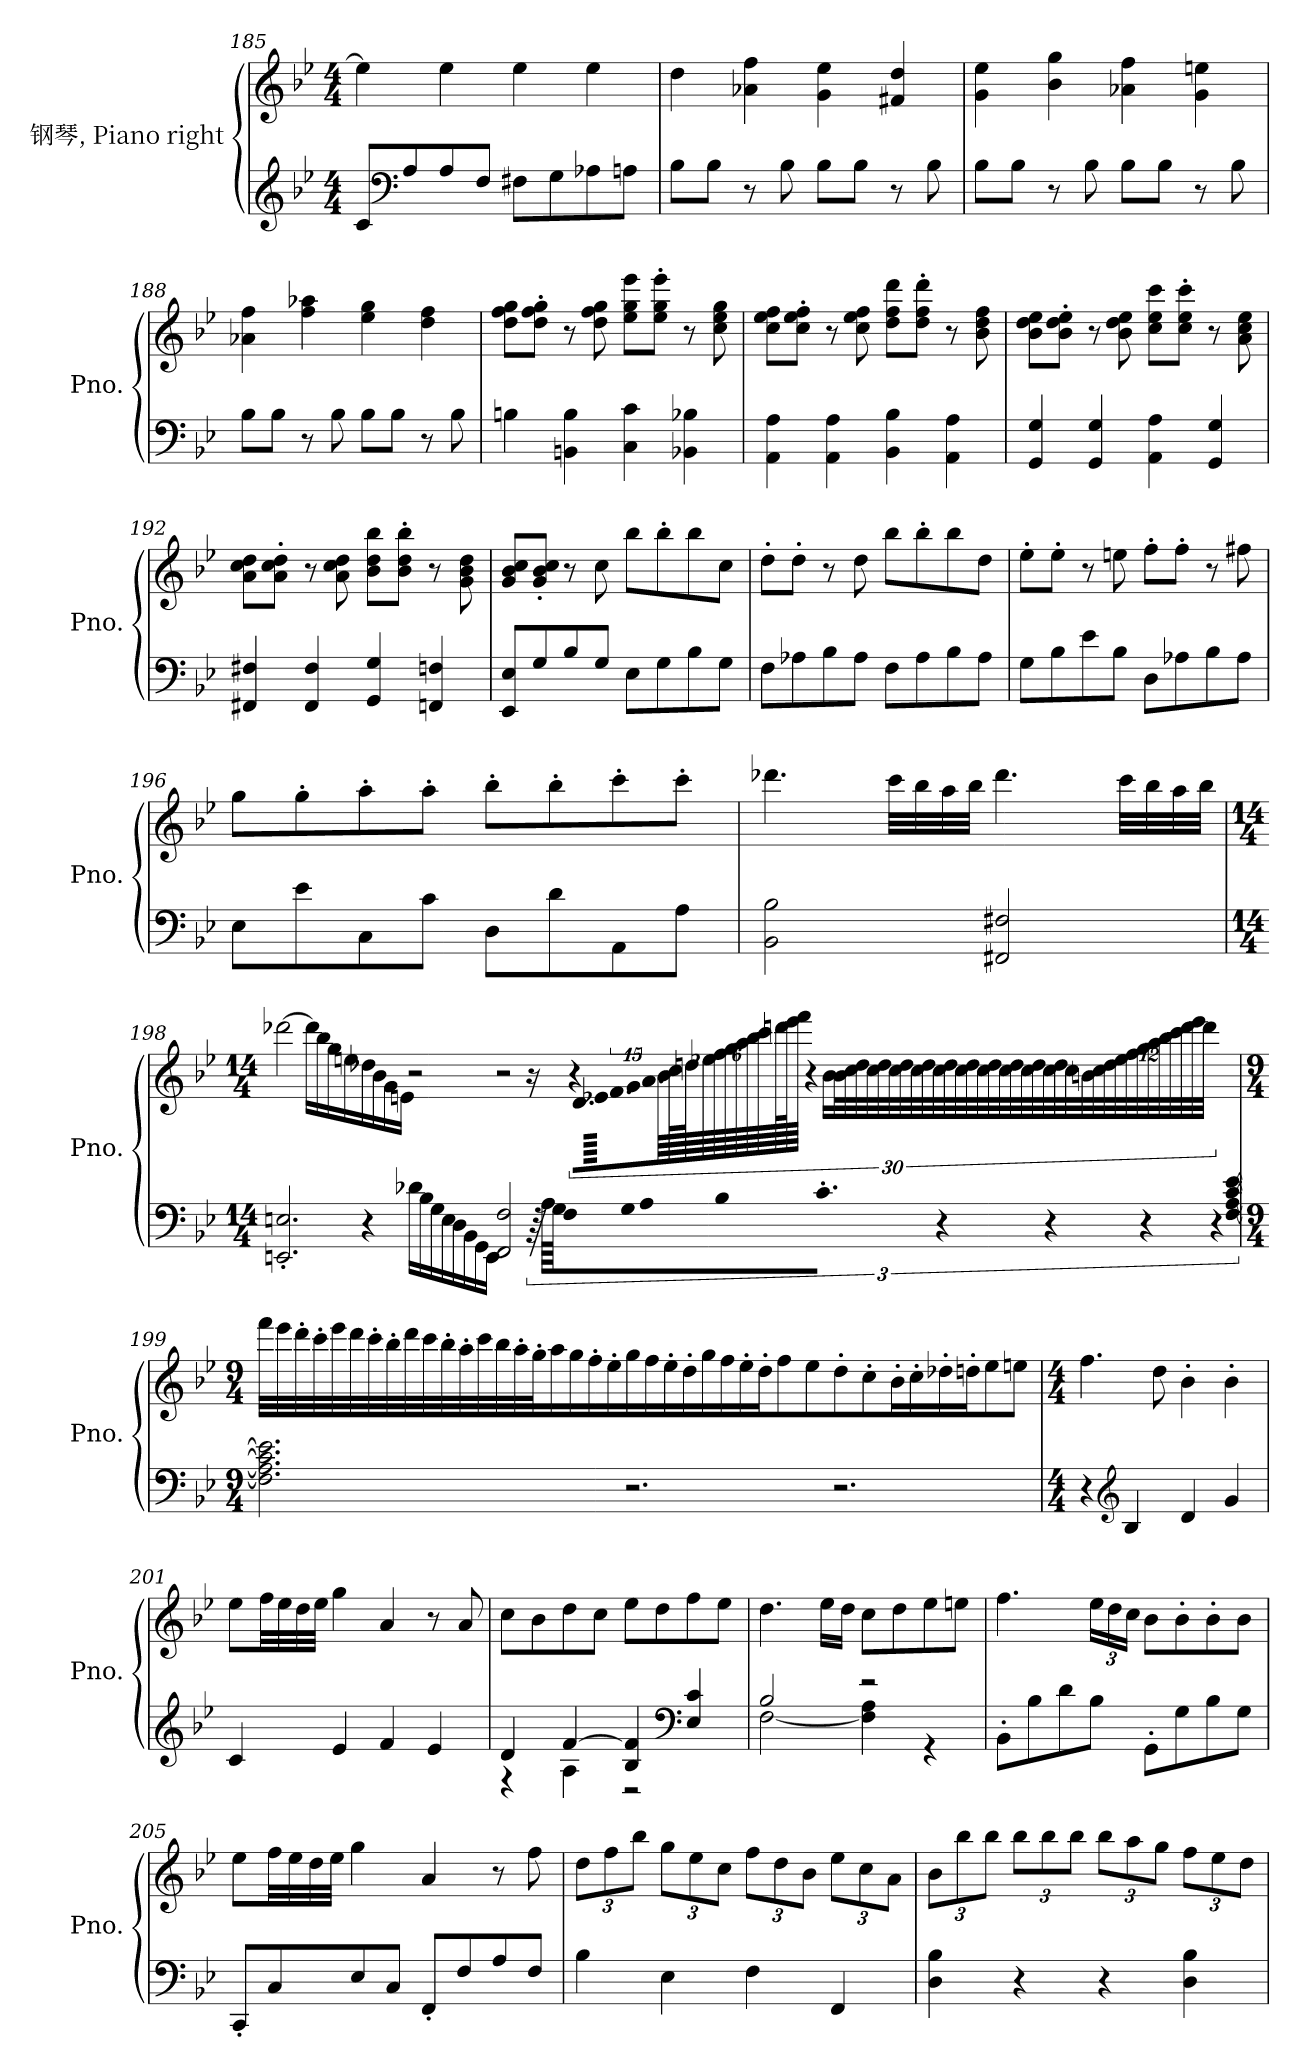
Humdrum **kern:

**kern	**kern
*part1	*part1
*staff2	*staff1
*I"钢琴, Piano right	*
*I'Pno.	*
!!LO:LB:g=z
*clefG2	*clefG2
*k[b-e-]	*k[b-e-]
*M4/4	*M4/4
*MM163	*MM163
=185	=185
8c/L	4ee-\]
*clefF4	*
8A/	.
*	*MM161
8A/	4ee-\
8F/J	.
8F#X\L	4ee-\
8G\	.
8A-X\	4ee-\
8An\J	.
=186	=186
*	*MM161
8B-\L	4dd\
8B-\J	.
*	*MM167
8r	4a-X\ 4ff\
8B-\	.
8B-\L	4g\ 4ee-\
8B-\J	.
8r	4f#X/ 4dd/
8B-\	.
=187	=187
*	*MM160
8B-\L	4g\ 4ee-\
8B-\J	.
*	*MM167
8r	4b-\ 4gg\
8B-\	.
8B-\L	4a-X\ 4ff\
8B-\J	.
8r	4g\ 4een\
8B-\	.
=188	=188
*	*MM162
8B-\L	4a-X\ 4ff\
8B-\J	.
*	*MM165
8r	4ff\ 4aa-X\
8B-\	.
8B-\L	4ee-\ 4gg\
8B-\J	.
8r	4dd\ 4ff\
8B-\	.
!!LO:LB:g=z
=189	=189
4Bn\	8dd\ 8ff\ 8gg\L
.	8dd\' 8ff\' 8gg\'J
4BBn\ 4B\	8r
*	*MM164
.	8dd\ 8ff\ 8gg\
4C\ 4c\	8ee-\ 8gg\ 8eee-\L
.	8ee-\' 8gg\' 8eee-\'J
4BB-X\ 4B-X\	8r
*	*MM166
.	8cc\ 8ee-\ 8gg\
=190	=190
4AA\ 4A\	8cc\ 8ee-\ 8ff\L
.	8cc\' 8ee-\' 8ff\'J
4AA\ 4A\	8r
.	8cc\ 8ee-\ 8ff\
4BB-\ 4B-\	8dd\ 8ff\ 8ddd\L
.	8dd\' 8ff\' 8ddd\'J
4AA\ 4A\	8r
*	*MM164
.	8b-\ 8dd\ 8ff\
=191	=191
4GG/ 4G/	8b-\ 8dd\ 8ee-\L
.	8b-\' 8dd\' 8ee-\'J
4GG/ 4G/	8r
.	8b-\ 8dd\ 8ee-\
4AA\ 4A\	8cc\ 8ee-\ 8ccc\L
.	8cc\' 8ee-\' 8ccc\'J
4GG/ 4G/	8r
.	8a\ 8cc\ 8ee-\
=192	=192
4FF#X/ 4F#X/	8a\ 8cc\ 8dd\L
.	8a\' 8cc\' 8dd\'J
4FF#/ 4F#/	8r
*	*MM165
.	8a\ 8cc\ 8dd\
4GG/ 4G/	8b-\ 8dd\ 8bb-\L
.	8b-\' 8dd\' 8bb-\'J
4FFn/ 4Fn/	8r
*	*MM164
.	8g\ 8b-\ 8dd\
!!LO:LB:g=z
=193	=193
8EE-/ 8E-/L	8g/ 8b-/ 8cc/L
8G/	8g/' 8b-/' 8cc/'J
8B-/	8r
*	*MM166
8G/J	8cc\
8E-\L	8bb-\L
8G\	8bb-'\
8B-\	8bb-\
*	*MM164
8G\J	8cc\J
=194	=194
8F\L	8dd'\L
8A-X\	8dd'\J
8B-\	8r
*	*MM167
8A-\J	8dd\
8F\L	8bb-\L
8A-\	8bb-'\
8B-\	8bb-\
*	*MM164
8A-\J	8dd\J
=195	=195
8G\L	8ee-'\L
8B-\	8ee-'\J
8e-\	8r
8B-\J	8een\
8D\L	8ff'\L
8A-X\	8ff'\J
8B-\	8r
8A-\J	8ff#X\
=196	=196
8E-\L	8gg\L
8e-\	8gg'\
*	*MM163
8C\	8aa'\
8c\J	8aa'\J
8D\L	8bb-'\L
8d\	8bb-'\
8AA\	8ccc'\
8A\J	8ccc'\J
!!LO:LB:g=z
=197	=197
2BB-\ 2B-\	4.ddd-X\
.	32ccc\LLL
.	32bb-\
.	32aa\
.	32bb-\JJJ
*	*MM150
2FF#X/ 2F#X/	4.ddd-\
.	32ccc\LLL
.	32bb-\
.	32aa\
.	32bb-\JJJ
!!LO:PB:g=z
=198	=198
*M14/4	*M14/4
*	*MM107
2.EEn/' 2.En/'	[2ddd-X\
*	*MM175
.	16ddd-\LL]
.	16bb-\
.	16gg\
.	16een\
*	*MM166
4r	16dd-X\
.	16b-\
.	16g\
.	16en\JJ
16d-X\LL	2r
16B-\	.
16G\	.
16E\	.
16D\	.
16BB-\	.
16GG\	.
16EE\JJ	.
*	*MM110
2FF/ 2F/	2r
*	*MM24
96r	16r
96A\LLLL	.
96G\	.
128F\L	.
128G\J	.
64A\	.
!	!LO:N:vis=64
128B-\K	960%17r
64.c'\JJJJ	.
!	!LO:N:vis=256.
.	1920%17d\LLLLL
!	!LO:N:vis=256.
.	1920%17e-X\
32r	.
.	1920ryy
!	!LO:N:vis=256.
.	1920%17f\
!	!LO:N:vis=256.
.	1920%17g\
!	!LO:N:vis=256.
.	1920%17a\J
8r	64b-\
.	128cc\L
.	128ddn\J
*	*Xbrackettup
.	96ee-X\
.	96ff\
*	*MM32
.	96gg\
.	96aa\
*	*MM33
.	96bb-\
.	96ccc\
*	*MM34
.	128dddn\L
.	128eee-\J
.	64fff\JJJJ
*	*MM68
4r	4r
*	*MM78
2r	16b-\LL
*	*MM80
.	32b-\L
.	32cc\
.	32dd\
.	32cc\
.	32dd\
.	32cc\
*	*MM87
.	32dd\
.	32cc\
*	*MM90
.	32dd\
*	*MM91
.	32cc\
.	32dd\
*	*MM93
.	32cc\
.	32dd\
*	*MM95
.	32cc\
[2F\ [2A\ [2c\ [2e-\	32dd\
.	32cc\
.	32dd\
.	32cc\
.	32dd\
.	32cc\
.	32dd\
.	32cc\
*	*MM63
.	48bn\
.	48cc\
*	*MM64
.	48dd\
.	48ee-\
.	48ff\
.	48gg\
*	*MM67
.	48aa\
.	48bb-\
*	*MM69
.	48ccc\
.	48ddd\
.	48eee-\
.	48ddd\JJJ
!!LO:LB:g=z
=199	=199
*M9/4	*M9/4
*	*MM88
2.F\] 2.A\] 2.c\] 2.e-\]	32fff\LLL
.	32eee-\
.	32ddd'\
.	32ccc'\
.	32eee-\
.	32ddd\
.	32ccc'\
.	32bb-'\
.	32ddd\
.	32ccc\
.	32bb-'\
.	32aa'\
.	32ccc\
.	32bb-\
.	32aa'\
.	32gg'\J
*	*MM89
.	16aa\
.	16gg\
.	16ff'\
.	16ee-'\
*	*MM87
2.r	16gg\
.	16ff\
.	16ee-'\
.	16dd'\
.	16gg\
.	16ff\
.	16ee-'\
.	16dd'\J
*	*MM84
.	8ff\
.	8ee-\
2.r	8dd'\
.	8cc'\
.	16b-'\L
.	16cc'\
.	16dd-X'\
*	*MM76
.	16ddn'\J
*	*MM30
.	8ee-\
*	*MM23
.	8een\J
!!LO:LB:g=z
=200	=200
*M4/4	*M4/4
*	*MM165
4r	4.ff\
*clefG2	*
4B-/	.
.	8dd\
4d/	4b-'\
*	*MM159
4g/	4b-'\
=201	=201
*	*MM165
4c/	8ee-\L
.	32ff\LL
.	32ee-\
.	32dd\
.	32ee-\JJJ
4e-/	4gg\
*	*MM164
4f/	4a/
4e-/	8r
.	8a/
=202	=202
*	*MM165
*^	*
4d/	4r	8cc\L
.	.	8b-\
[4f/	4A\	8dd\
.	.	8cc\J
4B-/ 4f/]	2r	8ee-\L
.	.	8dd\
*clefF4	*	*
*	*	*MM162
4E-/ 4c/	.	8ff\
.	.	8ee-\J
=203	=203	=203
*	*	*MM164
2B-/	[2F\	4.dd\
.	.	16ee-\LL
.	.	16dd\JJ
2r	4F\] 4A\	8cc\L
.	.	8dd\
.	4r	8ee-\
.	.	8een\J
*v	*v	*
!!LO:LB:g=z
=204	=204
*	*MM165
8BB-'\L	4.ff\
8B-\	.
8d\	.
8B-\J	24ee-\LL
.	24dd\
.	24cc\JJ
*	*MM167
8GG'\L	8b-\L
8G\	8b-'\
*	*MM162
8B-\	8b-'\
8G\J	8b-\J
=205	=205
*	*MM165
8CC'/L	8ee-\L
8C/	32ff\LL
.	32ee-\
.	32dd\
.	32ee-\JJJ
8E-/	4gg\
8C/J	.
8FF'/L	4a/
8F/	.
8A/	8r
8F/J	8ff\
=206	=206
4B-\	12dd\L
.	12ff\
.	12bb-\J
4E-\	12gg\L
.	12ee-\
.	12cc\J
4F\	12ff\L
.	12dd\
.	12b-\J
*	*MM162
4FF/	12ee-\L
.	12cc\
.	12a\J
!!LO:LB:g=z
=207	=207
4D\ 4B-\	12b-\L
.	12bb-\
.	12bb-\J
4r	12bb-\L
.	12bb-\
.	12bb-\J
*	*MM167
4r	12bb-\L
.	12aa\
.	12gg\J
4D\ 4B-\	12ff\L
.	12ee-\
.	12dd\J
=	=
*-	*-
